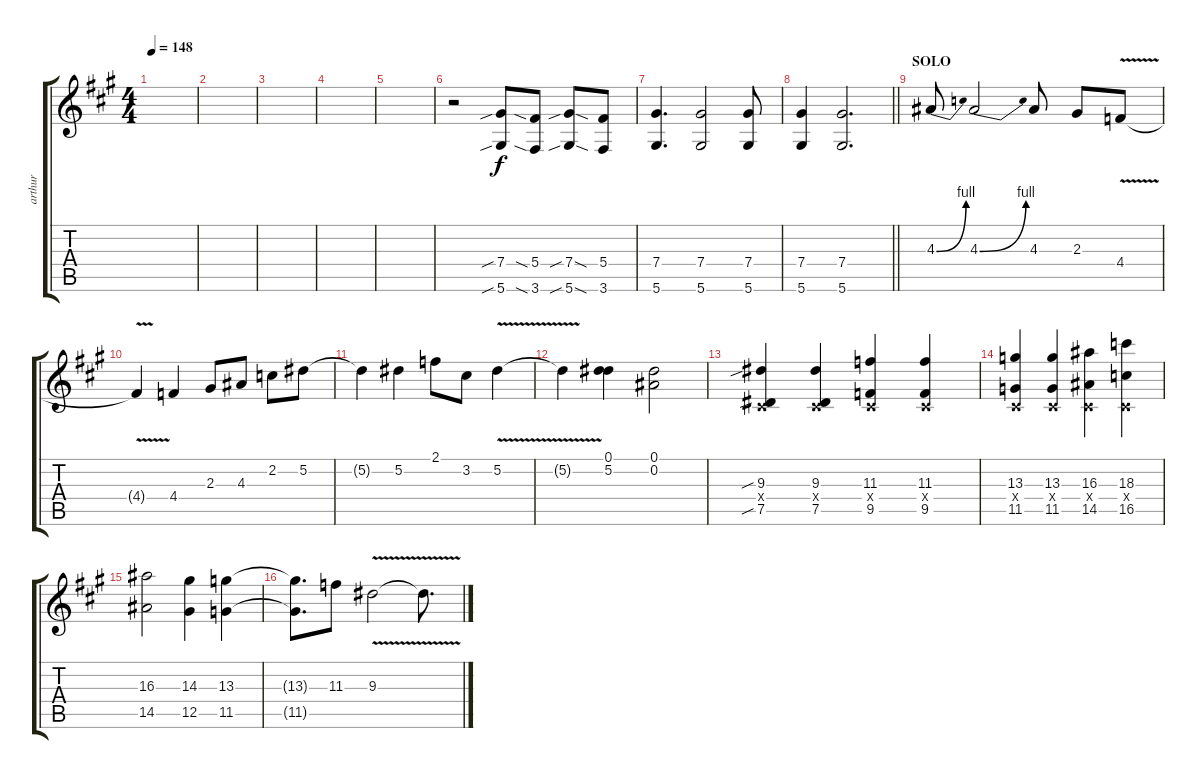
\track ("arthur" "arthur") {instrument overdrivenguitar}
\staff {score tabs}
\tuning (Eb4 Bb3 Gb3 Db3 Ab2 Eb2) {hide}
\ts (4 4)
\tempo 148
\clef g2
\ks a
|
|
|
|
|
r.2 (7.4{sib} 5.6{sib}).8 (5.4{sia} 3.6{sia}).8 (7.4{sib sod} 5.6{sib sod}).8 (5.4 3.6).8 |
(7.4 5.6).4{d} (7.4 5.6).2 (7.4 5.6).8 |
\barLineRight lightlight
(7.4 5.6).4 (7.4 5.6).2{d} |
\section ("" "SOLO")
4.3{be (bend 0 0 60 4)}.8 4.3{be (bend 0 0 60 4)}.2 4.3.8 2.3.8 4.4{v}.8 |
4.4{t}.4 4.4.4 2.3.8 4.3.8 2.2.8 5.2.8 |
5.2{t}.4 5.2.4 2.1.8 3.2.8 5.2{v}.4 |
5.2{t}.4 (0.1 5.2).4 (0.1 0.2).2 |
(9.3{sib} 0.4{x} 7.5{sib}).4 (9.3 0.4{x} 7.5).4 (11.3 0.4{x} 9.5).4 (11.3 0.4{x} 9.5).4 |
(13.3 0.4{x} 11.5).4 (13.3 0.4{x} 11.5).4 (16.3 0.4{x} 14.5).4 (18.3 0.4{x} 16.5).4 |
(16.3 14.5).2 (14.3 12.5).4 (13.3 11.5).4 |
(13.3{t} 11.5{t}).8{d} 11.3.8 9.3{v}.2 9.3{t}.8{d}
